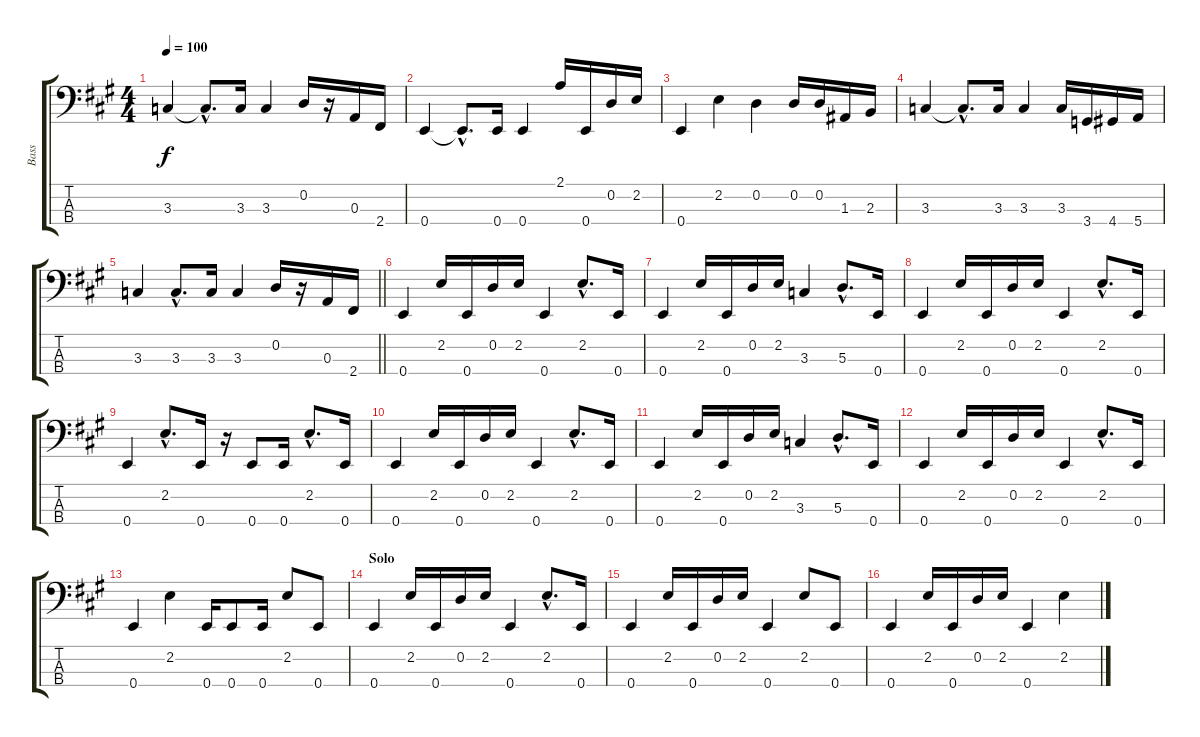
\track ("Bass" "Bass") {instrument electricbasspick}
\staff {score tabs}
\tuning (G2 D2 A1 E1) {hide}
\ts (4 4)
\tempo 100
\clef f4
\ks f#minor
3.3.4{dy f} 3.3{hac t}.8{d} 3.3.16 3.3.4 0.2.16 r.16 0.3.16 2.4.16 |
0.4.4 0.4{hac t}.8{d} 0.4.16 0.4.4 2.1.16 0.4.16 0.2.16 2.2.16 |
0.4.4 2.2.4 0.2.4 0.2.16 0.2.16 1.3.16 2.3.16 |
3.3.4 3.3{hac t}.8{d} 3.3.16 3.3.4 3.3.16 3.4.16 4.4.16 5.4.16 |
\barLineRight lightlight
3.3.4 3.3{hac}.8{d} 3.3.16 3.3.4 0.2.16 r.16 0.3.16 2.4.16 |
0.4.4 2.2.16 0.4.16 0.2.16 2.2.16 0.4.4 2.2{hac}.8{d} 0.4.16 |
0.4.4 2.2.16 0.4.16 0.2.16 2.2.16 3.3.4 5.3{hac}.8{d} 0.4.16 |
0.4.4 2.2.16 0.4.16 0.2.16 2.2.16 0.4.4 2.2{hac}.8{d} 0.4.16 |
0.4.4 2.2{hac}.8{d} 0.4.16 r.16 0.4.8 0.4.16 2.2{hac}.8{d} 0.4.16 |
0.4.4 2.2.16 0.4.16 0.2.16 2.2.16 0.4.4 2.2{hac}.8{d} 0.4.16 |
0.4.4 2.2.16 0.4.16 0.2.16 2.2.16 3.3.4 5.3{hac}.8{d} 0.4.16 |
0.4.4 2.2.16 0.4.16 0.2.16 2.2.16 0.4.4 2.2{hac}.8{d} 0.4.16 |
0.4.4 2.2.4 0.4.16 0.4.8 0.4.16 2.2.8 0.4.8 |
\section ("" "Solo")
0.4.4 2.2.16 0.4.16 0.2.16 2.2.16 0.4.4 2.2{hac}.8{d} 0.4.16 |
0.4.4 2.2.16 0.4.16 0.2.16 2.2.16 0.4.4 2.2.8 0.4.8 |
0.4.4 2.2.16 0.4.16 0.2.16 2.2.16 0.4.4 2.2.4
